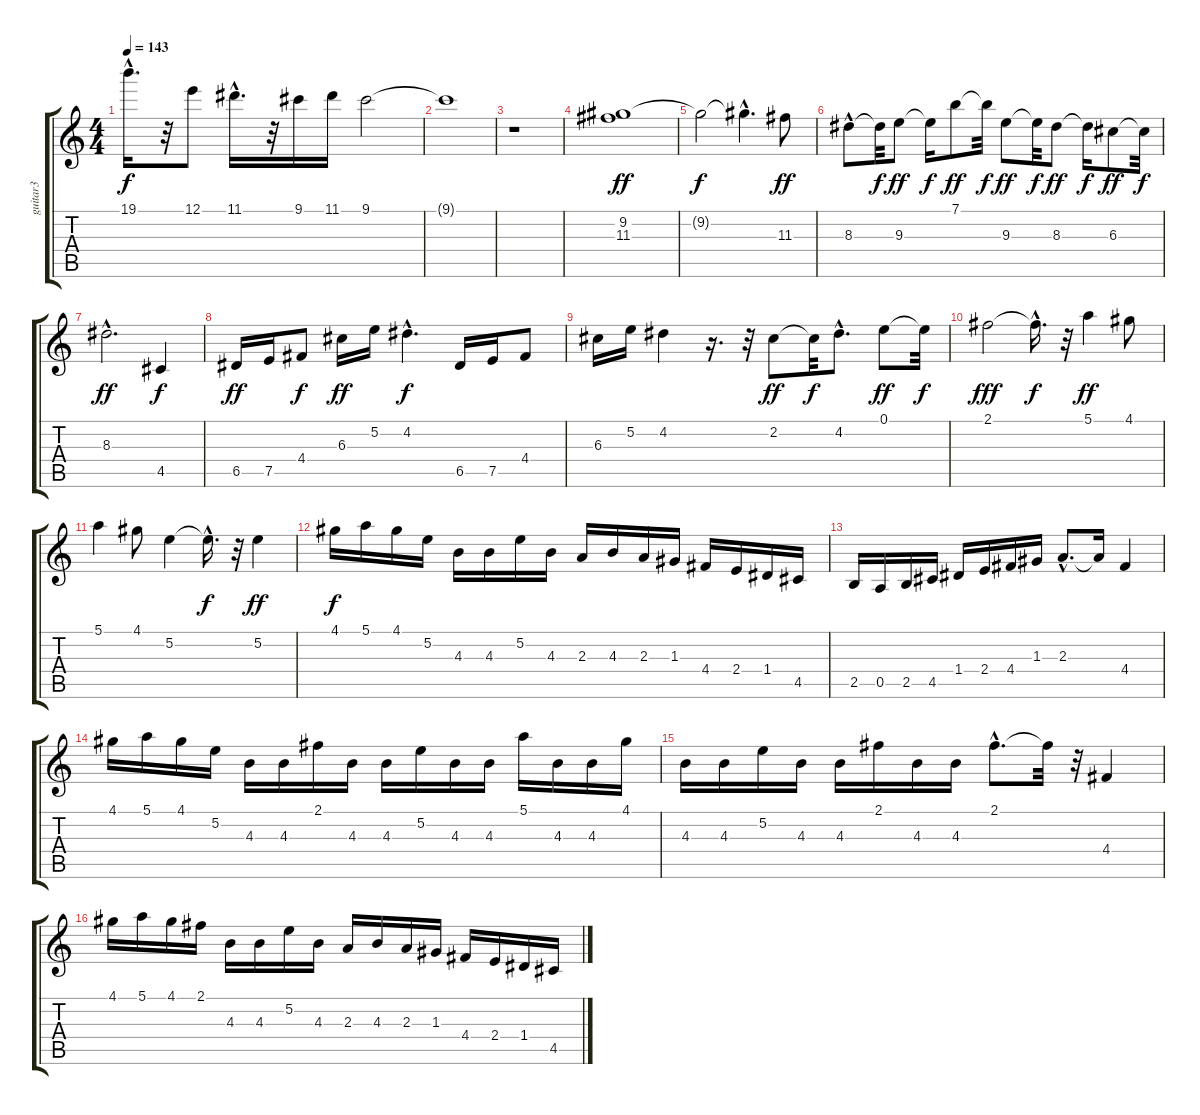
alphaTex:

\track ("guitar3" "guitar3") {instrument distortionguitar}
\staff {score tabs}
\tuning (E4 B3 G3 D3 A2 E2) {hide}
\ts (4 4)
\tempo 143
\clef g2
\ks c
19.1{hac t}.16{d dy f} r.32 12.1.8 11.1{hac}.16{d} r.32 9.1.16 11.1.16 9.1.2 |
9.1{t}.1 |
r.1 |
(9.2 11.3).1{dy ff} |
9.2{t}.2{dy f} 9.2{hac t}.4{d} 11.3.8{dy ff} |
8.3{hac}.8 8.3{t}.32{dy f} 9.3.8{dy ff} 9.3{t}.16{dy f} 7.1.8{dy ff} 7.1{t}.32{dy f} 9.3.8{dy ff} 9.3{t}.32{dy f} 8.3.8{dy ff} 8.3{t}.16{dy f} 6.3.8{dy ff} 6.3{t}.32{dy f} |
8.3{hac}.2{d dy ff} 4.5.4{dy f} |
6.5.16{dy ff} 7.5.16 4.4.8{dy f} 6.3.16{dy ff} 5.2.16 4.2{hac}.4{d dy f} 6.5.16 7.5.16 4.4.8 |
6.3.16 5.2.16 4.2.4 r.16{d} r.32 2.2.8{dy ff} 2.2{t}.32{dy f} 4.2{hac}.8{d} 0.1.8{dy ff} 0.1{t}.32{dy f} |
2.1.2{dy fff} 2.1{hac t}.16{d dy f} r.32 5.1.4{dy ff} 4.1.8 |
5.1.4 4.1.8 5.2.4 5.2{hac t}.16{d dy f} r.32 5.2.4{dy ff} |
4.1.16{dy f} 5.1.16 4.1.16 5.2.16 4.3.16 4.3.16 5.2.16 4.3.16 2.3.16 4.3.16 2.3.16 1.3.16 4.4.16 2.4.16 1.4.16 4.5.16 |
2.5.16 0.5.16 2.5.16 4.5.16 1.4.16 2.4.16 4.4.16 1.3.16 2.3{hac}.8{d} 2.3{t}.16 4.4.4 |
4.1.16 5.1.16 4.1.16 5.2.16 4.3.16 4.3.16 2.1.16 4.3.16 4.3.16 5.2.16 4.3.16 4.3.16 5.1.16 4.3.16 4.3.16 4.1.16 |
4.3.16 4.3.16 5.2.16 4.3.16 4.3.16 2.1.16 4.3.16 4.3.16 2.1{hac}.8{d} 2.1{t}.32 r.32 4.4.4 |
4.1.16 5.1.16 4.1.16 2.1.16 4.3.16 4.3.16 5.2.16 4.3.16 2.3.16 4.3.16 2.3.16 1.3.16 4.4.16 2.4.16 1.4.16 4.5.16
